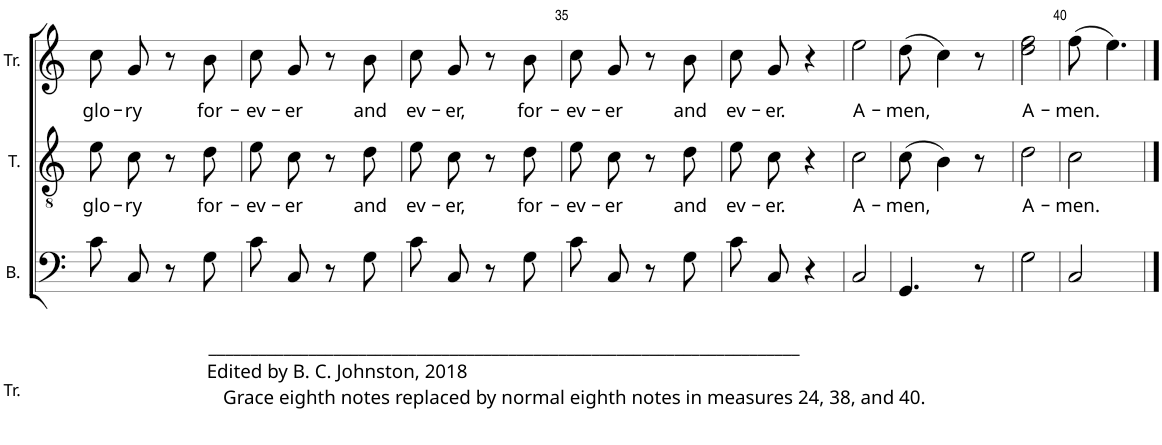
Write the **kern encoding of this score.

**kern	**kern	**text	**kern	**text
*part3	*part2	*part2	*part1	*part1
*staff3	*staff2	*staff2	*staff1	*staff1
*I"B.	*I"T.	*	*I"Tr.	*
*I'B.	*I'T.	*	*I'Tr.	*
!!LO:PB:g=z
*clefF4	*clefGv2	*	*clefG2	*
*k[]	*k[]	*	*k[]	*
*M2/4	*M2/4	*	*M2/4	*
=32	=32	=32	=32	=32
!	!	!LO:LY:b	!	!LO:LY:b
8c\L	8e\L	glo-	8cc/L	glo-
!	!	!LO:LY:b	!	!LO:LY:b
8C\J	8c\J	-ry	8g/J	-ry
8r	8r	.	8r	.
!	!	!LO:LY:b	!	!LO:LY:b
8G\	8d\	for-	8b\	for-
=33	=33	=33	=33	=33
!LO:TX:b:t=_______________________________________________________________________	!	!	!	!
!LO:TX:b:t=Edited by B. C. Johnston, 2018	!	!	!	!
!LO:TX:b:t=Grace eighth notes replaced by normal eighth notes in measures 24, 38, and 40.	!	!	!	!
!	!	!LO:LY:b	!	!LO:LY:b
8c\L	8e\L	-ev-	8cc/L	-ev-
!	!	!LO:LY:b	!	!LO:LY:b
8C\J	8c\J	-er	8g/J	-er
8r	8r	.	8r	.
!	!	!LO:LY:b	!	!LO:LY:b
8G\	8d\	and	8b\	and
=34	=34	=34	=34	=34
!	!	!LO:LY:b	!	!LO:LY:b
8c\L	8e\L	ev-	8cc/L	ev-
!	!	!LO:LY:b	!	!LO:LY:b
8C\J	8c\J	-er,	8g/J	-er,
8r	8r	.	8r	.
!	!	!LO:LY:b	!	!LO:LY:b
8G\	8d\	for-	8b\	for-
=35	=35	=35	=35	=35
!	!	!LO:LY:b	!	!LO:LY:b
8c\L	8e\L	-ev-	8cc/L	-ev-
!	!	!LO:LY:b	!	!LO:LY:b
8C\J	8c\J	-er	8g/J	-er
8r	8r	.	8r	.
!	!	!LO:LY:b	!	!LO:LY:b
8G\	8d\	and	8b\	and
=36	=36	=36	=36	=36
!	!	!LO:LY:b	!	!LO:LY:b
8c\L	8e\L	ev-	8cc/L	ev-
!	!	!LO:LY:b	!	!LO:LY:b
8C\J	8c\J	-er.	8g/J	-er.
4r	4r	.	4r	.
=37	=37	=37	=37	=37
!	!	!LO:LY:b	!	!LO:LY:b
2C/	2c\	A-	2ee\	A-
=38	=38	=38	=38	=38
!	!	!LO:LY:b	!	!LO:LY:b
4.GG/	(8c\	-men,	(8dd\	-men,
.	4B\)	.	4cc\)	.
8r	8r	.	8r	.
=39	=39	=39	=39	=39
!	!	!LO:LY:b	!	!LO:LY:b
2G\	2d\	A-	2dd\ 2ff\	A-
=40	=40	=40	=40	=40
!	!	!LO:LY:b	!	!LO:LY:b
2C/	2c\	-men.	(8ff\	-men.
.	.	.	4.ee\)	.
==	==	==	==	==
*-	*-	*-	*-	*-
